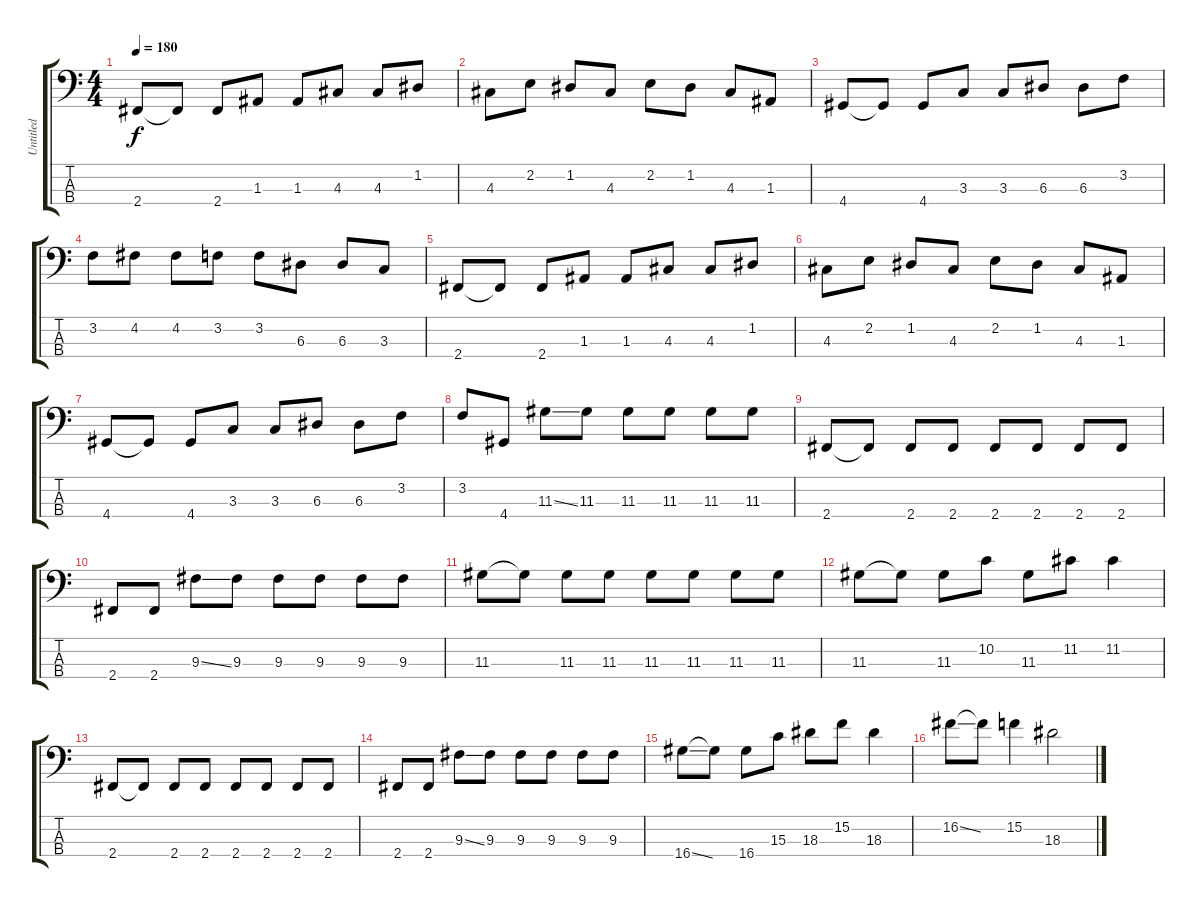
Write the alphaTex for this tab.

\track ("Untitled" "Untitled") {instrument electricbassfinger}
\staff {score tabs}
\tuning (G2 D2 A1 E1) {hide}
\ts (4 4)
\tempo 180
\clef f4
\ks c
2.4.8{dy f} 2.4{t}.8 2.4.8 1.3.8 1.3.8 4.3.8 4.3.8 1.2.8 |
4.3.8 2.2.8 1.2.8 4.3.8 2.2.8 1.2.8 4.3.8 1.3.8 |
4.4.8 4.4{t}.8 4.4.8 3.3.8 3.3.8 6.3.8 6.3.8 3.2.8 |
3.2.8 4.2.8 4.2.8 3.2.8 3.2.8 6.3.8 6.3.8 3.3.8 |
2.4.8 2.4{t}.8 2.4.8 1.3.8 1.3.8 4.3.8 4.3.8 1.2.8 |
4.3.8 2.2.8 1.2.8 4.3.8 2.2.8 1.2.8 4.3.8 1.3.8 |
4.4.8 4.4{t}.8 4.4.8 3.3.8 3.3.8 6.3.8 6.3.8 3.2.8 |
3.2.8 4.4.8 11.3{ss}.8 11.3.8 11.3.8 11.3.8 11.3.8 11.3.8 |
2.4.8 2.4{t}.8 2.4.8 2.4.8 2.4.8 2.4.8 2.4.8 2.4.8 |
2.4.8 2.4.8 9.3{ss}.8 9.3.8 9.3.8 9.3.8 9.3.8 9.3.8 |
11.3.8 11.3{t}.8 11.3.8 11.3.8 11.3.8 11.3.8 11.3.8 11.3.8 |
11.3.8 11.3{t}.8 11.3.8 10.2.8 11.3.8 11.2.8 11.2.4 |
2.4.8 2.4{t}.8 2.4.8 2.4.8 2.4.8 2.4.8 2.4.8 2.4.8 |
2.4.8 2.4.8 9.3{ss}.8 9.3.8 9.3.8 9.3.8 9.3.8 9.3.8 |
16.4{ss}.8 16.4{t}.8 16.4.8 15.3.8 18.3.8 15.2.8 18.3.4 |
16.2{ss}.8 16.2{t}.8 15.2.4 18.3.2
